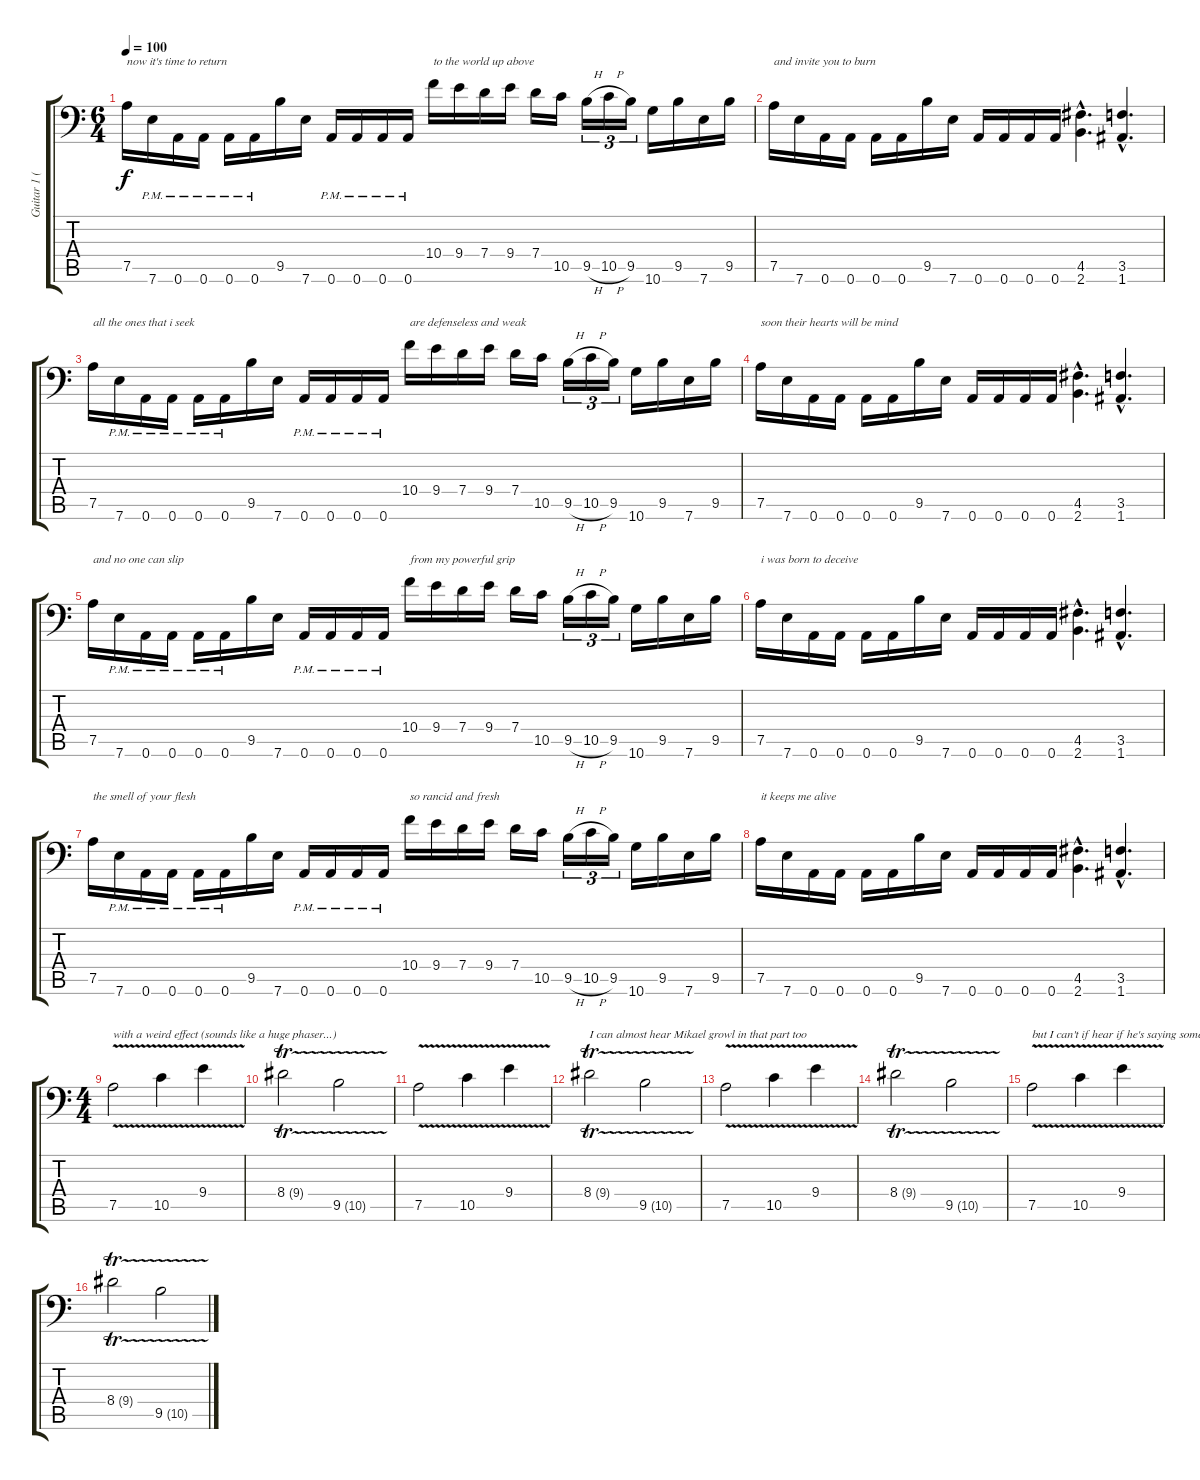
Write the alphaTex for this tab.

\track ("Guitar 1 (Main)" "Guitar 1 (") {instrument distortionguitar}
\staff {score tabs}
\tuning (A3 E3 C3 G2 D2 A1) {hide}
\ts (6 4)
\tempo 100
\clef f4
\ks c
7.5.16{txt "now it's time to return" dy f} 7.6{pm}.16 0.6{pm}.16 0.6{pm}.16 0.6{pm}.16 0.6{pm}.16 9.5.16 7.6.16 0.6{pm}.16 0.6{pm}.16 0.6{pm}.16 0.6{pm}.16 10.4.16{txt "to the world up above"} 9.4.16 7.4.16 9.4.16 7.4.16 10.5.16 9.5{h}.16{tu (3 2)} 10.5{h}.16{tu (3 2)} 9.5.16{tu (3 2)} 10.6.16 9.5.16 7.6.16 9.5.16 |
7.5.16{txt "and invite you to burn"} 7.6.16 0.6.16 0.6.16 0.6.16 0.6.16 9.5.16 7.6.16 0.6.16 0.6.16 0.6.16 0.6.16 (4.5{hac} 2.6{hac}).4{d} (3.5{hac} 1.6{hac}).4{d} |
7.5.16{txt "all the ones that i seek"} 7.6{pm}.16 0.6{pm}.16 0.6{pm}.16 0.6{pm}.16 0.6{pm}.16 9.5.16 7.6.16 0.6{pm}.16 0.6{pm}.16 0.6{pm}.16 0.6{pm}.16 10.4.16{txt "are defenseless and weak"} 9.4.16 7.4.16 9.4.16 7.4.16 10.5.16 9.5{h}.16{tu (3 2)} 10.5{h}.16{tu (3 2)} 9.5.16{tu (3 2)} 10.6.16 9.5.16 7.6.16 9.5.16 |
7.5.16{txt "soon their hearts will be mind"} 7.6.16 0.6.16 0.6.16 0.6.16 0.6.16 9.5.16 7.6.16 0.6.16 0.6.16 0.6.16 0.6.16 (4.5{hac} 2.6{hac}).4{d} (3.5{hac} 1.6{hac}).4{d} |
7.5.16{txt "and no one can slip"} 7.6{pm}.16 0.6{pm}.16 0.6{pm}.16 0.6{pm}.16 0.6{pm}.16 9.5.16 7.6.16 0.6{pm}.16 0.6{pm}.16 0.6{pm}.16 0.6{pm}.16 10.4.16{txt "from my powerful grip"} 9.4.16 7.4.16 9.4.16 7.4.16 10.5.16 9.5{h}.16{tu (3 2)} 10.5{h}.16{tu (3 2)} 9.5.16{tu (3 2)} 10.6.16 9.5.16 7.6.16 9.5.16 |
7.5.16{txt "i was born to deceive"} 7.6.16 0.6.16 0.6.16 0.6.16 0.6.16 9.5.16 7.6.16 0.6.16 0.6.16 0.6.16 0.6.16 (4.5{hac} 2.6{hac}).4{d} (3.5{hac} 1.6{hac}).4{d} |
7.5.16{txt "the smell of your flesh"} 7.6{pm}.16 0.6{pm}.16 0.6{pm}.16 0.6{pm}.16 0.6{pm}.16 9.5.16 7.6.16 0.6{pm}.16 0.6{pm}.16 0.6{pm}.16 0.6{pm}.16 10.4.16{txt "so rancid and fresh"} 9.4.16 7.4.16 9.4.16 7.4.16 10.5.16 9.5{h}.16{tu (3 2)} 10.5{h}.16{tu (3 2)} 9.5.16{tu (3 2)} 10.6.16 9.5.16 7.6.16 9.5.16 |
7.5.16{txt "it keeps me alive"} 7.6.16 0.6.16 0.6.16 0.6.16 0.6.16 9.5.16 7.6.16 0.6.16 0.6.16 0.6.16 0.6.16 (4.5{hac} 2.6{hac}).4{d} (3.5{hac} 1.6{hac}).4{d} |
\ts (4 4)
7.5{v}.2{txt "with a weird effect (sounds like a huge phaser...)"} 10.5{v}.4 9.4{v}.4 |
8.4{tr (9 32)}.2 9.5{tr (10 32)}.2 |
7.5{v}.2 10.5{v}.4 9.4{v}.4 |
8.4{tr (9 32)}.2{txt "I can almost hear Mikael growl in that part too"} 9.5{tr (10 32)}.2 |
7.5{v}.2 10.5{v}.4 9.4{v}.4 |
8.4{tr (9 32)}.2 9.5{tr (10 32)}.2 |
7.5{v}.2{txt "but I can't if hear if he's saying something..."} 10.5{v}.4 9.4{v}.4 |
8.4{tr (9 32)}.2 9.5{tr (10 32)}.2
